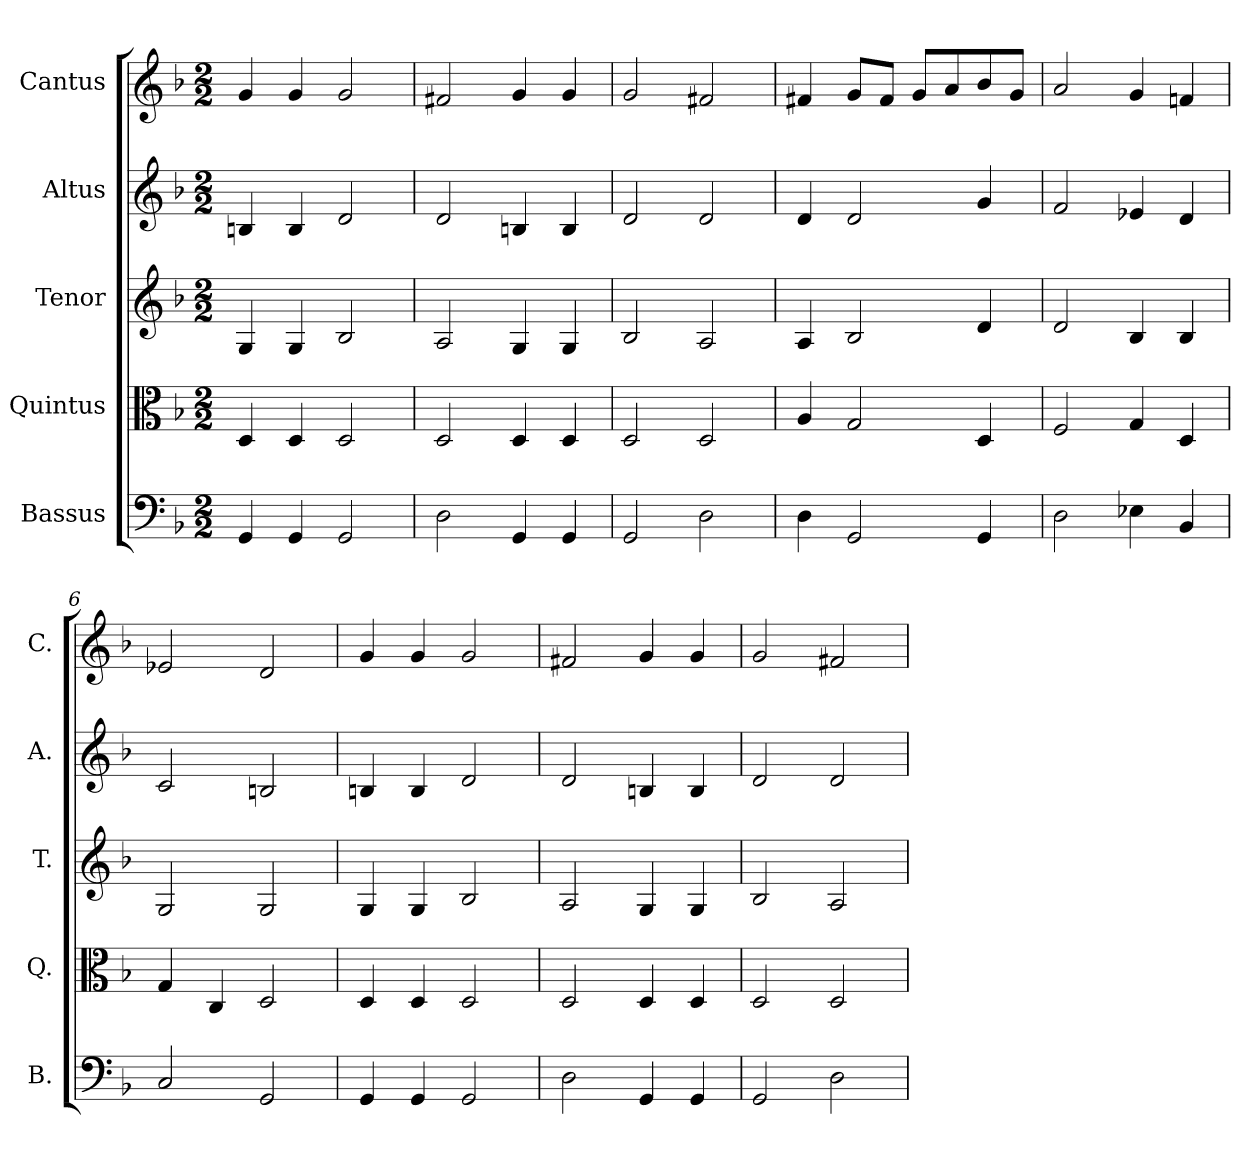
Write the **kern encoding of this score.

**kern	**kern	**kern	**kern	**kern
*part5	*part4	*part3	*part2	*part1
*staff5	*staff4	*staff3	*staff2	*staff1
*I"Bassus	*I"Quintus	*I"Tenor	*I"Altus	*I"Cantus
*I'B.	*I'Q.	*I'T.	*I'A.	*I'C.
*clefF4	*clefC3	*clefG2	*clefG2	*clefG2
*k[b-]	*k[b-]	*k[b-]	*k[b-]	*k[b-]
*F:	*F:	*F:	*F:	*F:
*M2/2	*M2/2	*M2/2	*M2/2	*M2/2
=1	=1	=1	=1	=1
4GG/	4D/	4G/	4Bn/	4g/
4GG/	4D/	4G/	4B/	4g/
2GG/	2D/	2B-/	2d/	2g/
=2	=2	=2	=2	=2
2D\	2D/	2A/	2d/	2f#X/
4GG/	4D/	4G/	4Bn/	4g/
4GG/	4D/	4G/	4B/	4g/
=3	=3	=3	=3	=3
2GG/	2D/	2B-/	2d/	2g/
2D\	2D/	2A/	2d/	2f#X/
=4	=4	=4	=4	=4
4D\	4A/	4A/	4d/	4f#X/
2GG/	2G/	2B-/	2d/	8g/L
.	.	.	.	8f#/J
.	.	.	.	8g/L
.	.	.	.	8a/
4GG/	4D/	4d/	4g/	8b-/
.	.	.	.	8g/J
=5	=5	=5	=5	=5
2D\	2F/	2d/	2f/	2a/
4E-X\	4G/	4B-/	4e-X/	4g/
4BB-/	4D/	4B-/	4d/	4fn/
=6	=6	=6	=6	=6
2C/	4G/	2G/	2c/	2e-X/
.	4C/	.	.	.
2GG/	2D/	2G/	2Bn/	2d/
=7	=7	=7	=7	=7
4GG/	4D/	4G/	4Bn/	4g/
4GG/	4D/	4G/	4B/	4g/
2GG/	2D/	2B-/	2d/	2g/
=8	=8	=8	=8	=8
2D\	2D/	2A/	2d/	2f#X/
4GG/	4D/	4G/	4Bn/	4g/
4GG/	4D/	4G/	4B/	4g/
=9	=9	=9	=9	=9
2GG/	2D/	2B-/	2d/	2g/
2D\	2D/	2A/	2d/	2f#X/
=	=	=	=	=
*-	*-	*-	*-	*-
